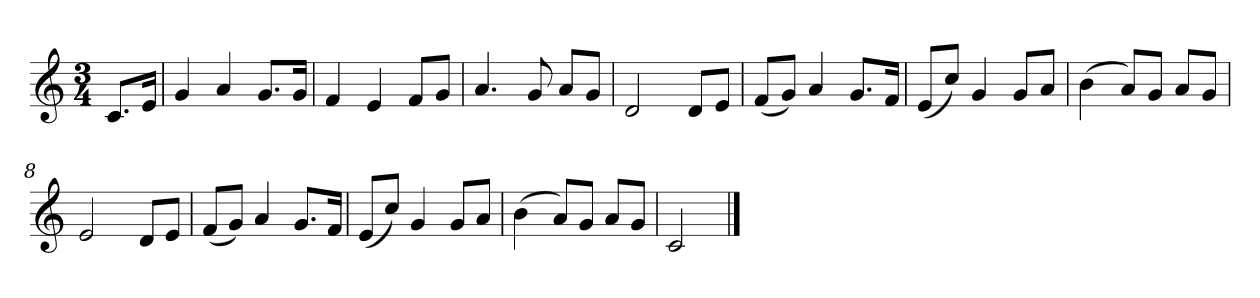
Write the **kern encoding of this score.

**kern
*part1
*staff1
*k[]
*M3/4
*MM120
=
8.cL
16eJk
=1
4g
4a
8.gL
16gJk
=2
4f
4e
8fL
8gJ
=3
4.a
8g
8aL
8gJ
=4
2d
8dL
8eJ
=5
(8fL
8gJ)
4a
8.gL
16fJk
=6
(8eL
8ccJ)
4g
8gL
8aJ
=7
(4b
8aL)
8gJ
8aL
8gJ
=8
2e
8dL
8eJ
=9
(8fL
8gJ)
4a
8.gL
16fJk
=10
(8eL
8ccJ)
4g
8gL
8aJ
=11
(4b
8aL)
8gJ
8aL
8gJ
=12
2c
==
*-
